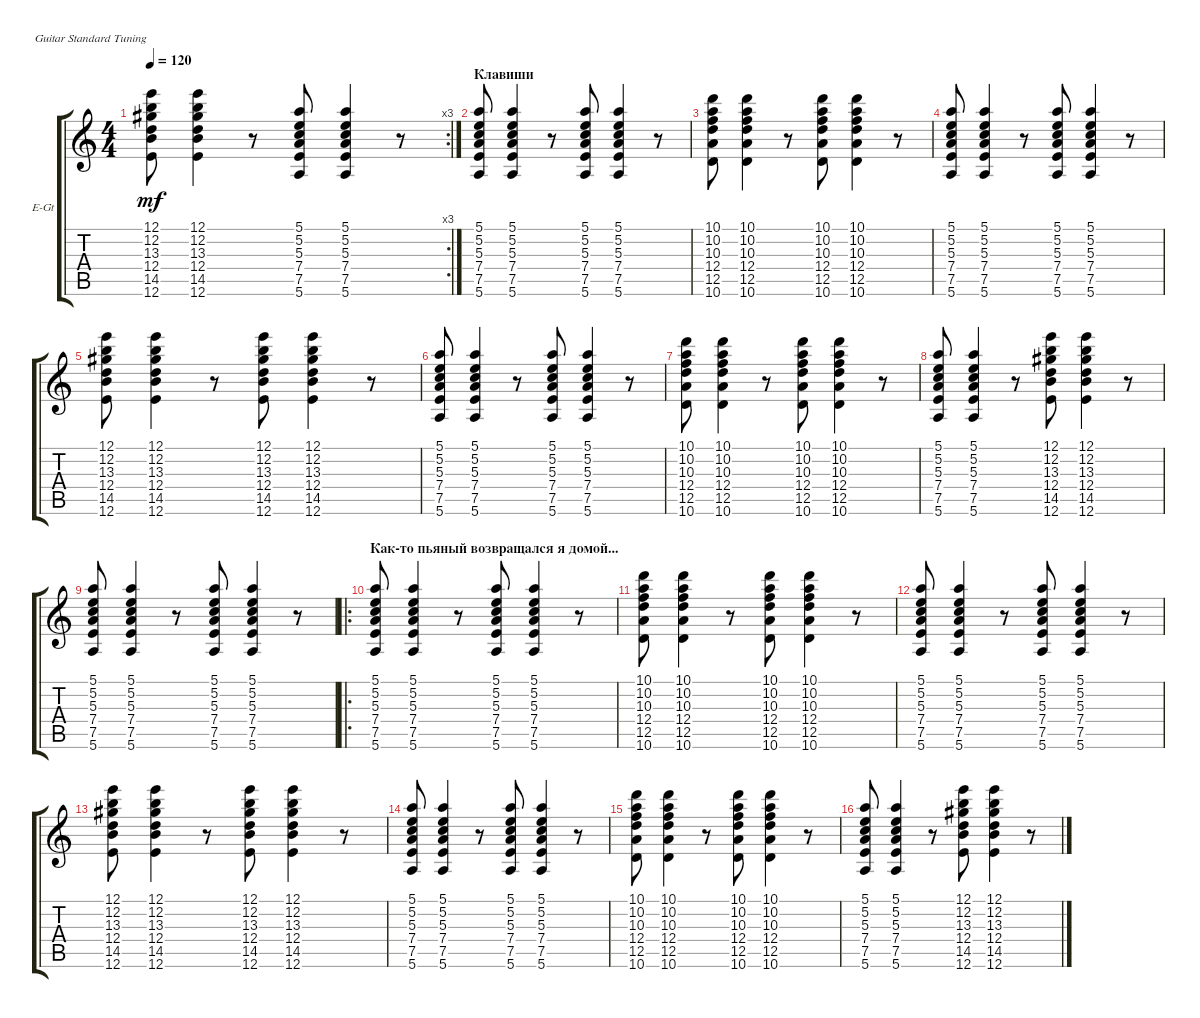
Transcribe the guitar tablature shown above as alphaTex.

\defaultSystemsLayout 4
\bracketExtendMode groupsimilarinstruments
\firstSystemTrackNameOrientation horizontal
\otherSystemsTrackNameOrientation horizontal
\track ("Electric Guitar" "E-Gt") {instrument overdrivenguitar}
\staff {score tabs}
\tuning (E4 B3 G3 D3 A2 E2)
\rc 3
\ts (4 4)
\tempo 120
\clef g2
\ks c
(14.5 12.6 12.4 13.3 12.2 12.1).8{dy mf} (14.5 12.6 12.4 13.3 12.2 12.1).4 r.8 (5.6 7.5 7.4 5.2 5.1 5.3).8 (5.6 7.5 7.4 5.2 5.1 5.3).4 r.8 |
\section ("" "Клавиши")
(5.6 7.5 7.4 5.2 5.1 5.3).8 (5.6 7.5 7.4 5.2 5.1 5.3).4 r.8 (5.6 7.5 7.4 5.3 5.2 5.1).8 (5.6 7.5 7.4 5.3 5.2 5.1).4 r.8 |
(12.5 10.6 12.4 10.3 10.2 10.1).8 (12.5 10.6 12.4 10.3 10.2 10.1).4 r.8 (12.5 10.6 12.4 10.3 10.2 10.1).8 (12.5 10.6 12.4 10.3 10.2 10.1).4 r.8 |
(5.6 7.5 7.4 5.2 5.1 5.3).8 (5.6 7.5 7.4 5.2 5.1 5.3).4 r.8 (5.6 7.5 7.4 5.3 5.2 5.1).8 (5.6 7.5 7.4 5.3 5.2 5.1).4 r.8 |
(12.6 14.5 12.4 13.3 12.2 12.1).8 (12.6 14.5 12.4 13.3 12.2 12.1).4 r.8 (12.6 14.5 12.4 13.3 12.2 12.1).8 (12.6 14.5 12.4 13.3 12.2 12.1).4 r.8 |
(5.6 7.5 7.4 5.2 5.1 5.3).8 (5.6 7.5 7.4 5.2 5.1 5.3).4 r.8 (5.6 7.5 7.4 5.3 5.2 5.1).8 (5.6 7.5 7.4 5.3 5.2 5.1).4 r.8 |
(12.5 10.6 12.4 10.3 10.2 10.1).8 (12.5 10.6 12.4 10.3 10.2 10.1).4 r.8 (12.5 10.6 12.4 10.3 10.2 10.1).8 (12.5 10.6 12.4 10.3 10.2 10.1).4 r.8 |
(5.6 7.5 7.4 5.2 5.1 5.3).8 (5.6 7.5 7.4 5.2 5.1 5.3).4 r.8 (12.6 14.5 12.4 13.3 12.2 12.1).8 (12.6 14.5 12.4 13.3 12.2 12.1).4 r.8 |
(5.6 7.5 7.4 5.2 5.1 5.3).8 (5.6 7.5 7.4 5.2 5.1 5.3).4 r.8 (5.6 7.5 7.4 5.3 5.2 5.1).8 (5.6 7.5 7.4 5.3 5.2 5.1).4 r.8 |
\ro
\section ("" "Как-то пьяный возвращался я домой...")
(5.6 7.5 7.4 5.2 5.1 5.3).8 (5.6 7.5 7.4 5.2 5.1 5.3).4 r.8 (5.6 7.5 7.4 5.3 5.2 5.1).8 (5.6 7.5 7.4 5.3 5.2 5.1).4 r.8 |
(12.5 10.6 12.4 10.3 10.2 10.1).8 (12.5 10.6 12.4 10.3 10.2 10.1).4 r.8 (12.5 10.6 12.4 10.3 10.2 10.1).8 (12.5 10.6 12.4 10.3 10.2 10.1).4 r.8 |
(5.6 7.5 7.4 5.2 5.1 5.3).8 (5.6 7.5 7.4 5.2 5.1 5.3).4 r.8 (5.6 7.5 7.4 5.3 5.2 5.1).8 (5.6 7.5 7.4 5.3 5.2 5.1).4 r.8 |
(12.6 14.5 12.4 13.3 12.2 12.1).8 (12.6 14.5 12.4 13.3 12.2 12.1).4 r.8 (12.6 14.5 12.4 13.3 12.2 12.1).8 (12.6 14.5 12.4 13.3 12.2 12.1).4 r.8 |
(5.6 7.5 7.4 5.2 5.1 5.3).8 (5.6 7.5 7.4 5.2 5.1 5.3).4 r.8 (5.6 7.5 7.4 5.3 5.2 5.1).8 (5.6 7.5 7.4 5.3 5.2 5.1).4 r.8 |
(12.5 10.6 12.4 10.3 10.2 10.1).8 (12.5 10.6 12.4 10.3 10.2 10.1).4 r.8 (12.5 10.6 12.4 10.3 10.2 10.1).8 (12.5 10.6 12.4 10.3 10.2 10.1).4 r.8 |
(5.6 7.5 7.4 5.2 5.1 5.3).8 (5.6 7.5 7.4 5.2 5.1 5.3).4 r.8 (12.6 14.5 12.4 13.3 12.2 12.1).8 (12.6 14.5 12.4 13.3 12.2 12.1).4 r.8
